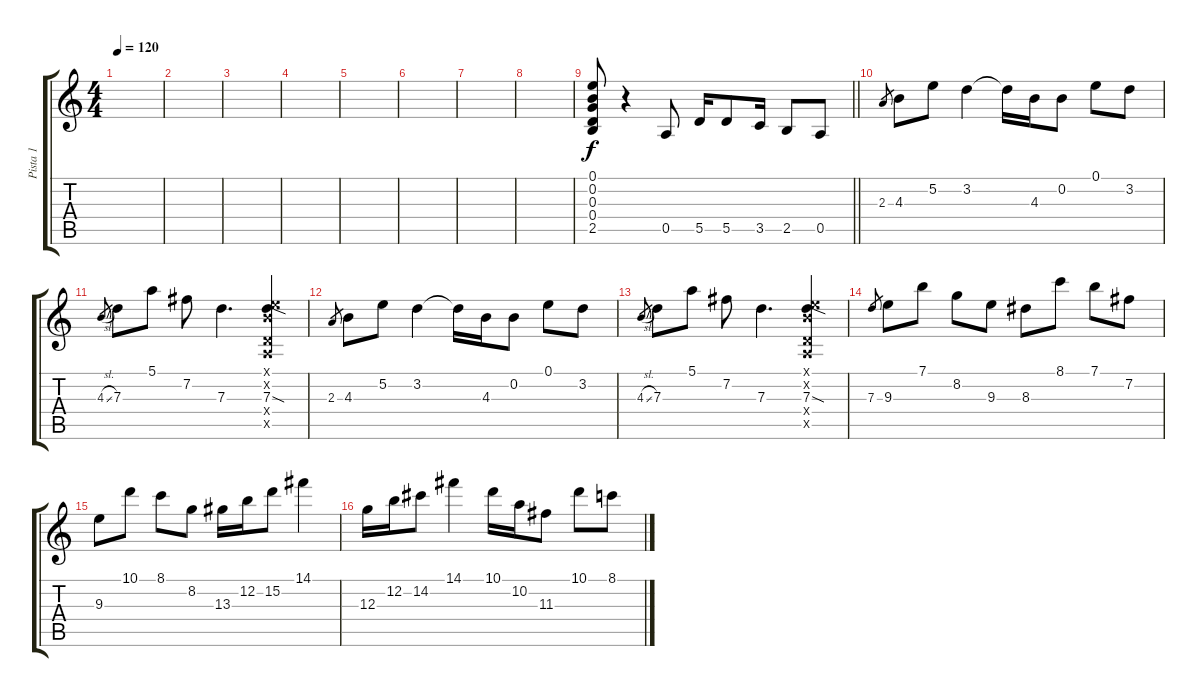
\track ("Pista 1" "Pista 1") {instrument acousticguitarsteel}
\staff {score tabs}
\tuning (E4 B3 G3 D3 A2 E2) {hide}
\ts (4 4)
\tempo 120
\clef g2
\ks c
|
|
|
|
|
|
|
|
\barLineRight lightlight
(0.1 0.2 0.3 0.4 2.5).8 r.4 0.5.8 5.5.16 5.5.8 3.5.16 2.5.8 0.5.8 |
2.3.8{gr} 4.3.8 5.2.8 3.2.4 3.2{t}.16 4.3.16 0.2.8 0.1.8 3.2.8 |
4.3{sl}.8{gr} 7.3.8 5.1.8 7.2.8 7.3.4{d} (0.1{x} 0.2{x} 7.3{sod} 0.4{x} 0.5{x}).4 |
2.3.8{gr} 4.3.8 5.2.8 3.2.4 3.2{t}.16 4.3.16 0.2.8 0.1.8 3.2.8 |
4.3{sl}.8{gr} 7.3.8 5.1.8 7.2.8 7.3.4{d} (0.1{x} 0.2{x} 7.3{sod} 0.4{x} 0.5{x}).4 |
7.3.8{gr} 9.3.8 7.1.8 8.2.8 9.3.8 8.3.8 8.1.8 7.1.8 7.2.8 |
9.3.8 10.1.8 8.1.8 8.2.8 13.3.16 12.2.16 15.2.8 14.1.4 |
12.3.16 12.2.16 14.2.8 14.1.4 10.1.16 10.2.16 11.3.8 10.1.8 8.1.8
